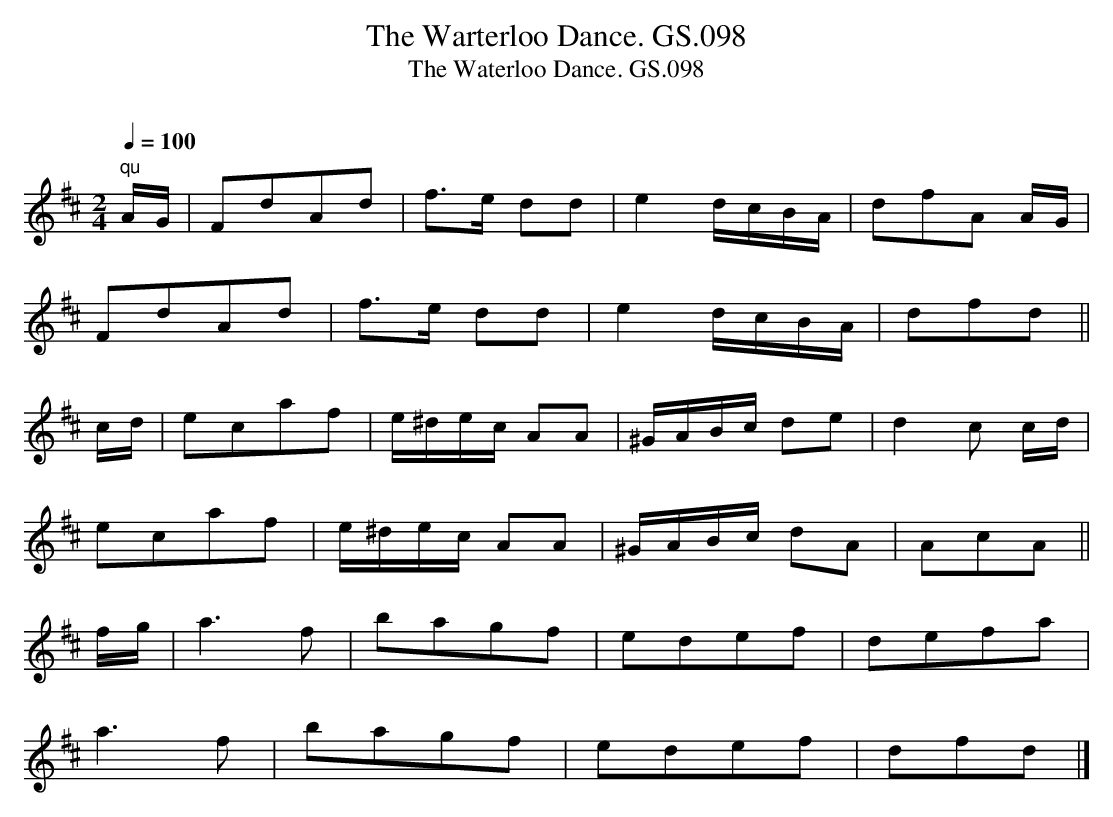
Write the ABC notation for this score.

X:1
T:Warterloo Dance. GS.098, The
T:Waterloo Dance. GS.098, The
M:2/4
L:1/8
Q:1/4=100
O:
K:D major
"qu"A/G/ | FdAd | f>e dd | e2 d/c/B/A/ | dfA A/G/ |
FdAd | f>e dd | e2 d/c/B/A/ | dfd ||
c/d/ |ecaf | e/^d/e/c/ AA | ^G/A/B/c/ de | d2 c c/d/ |
ecaf | e/^d/e/c/ AA |  ^G/A/B/c/ dA | AcA ||
f/g/ | a3 f | bagf | edef | defa |
a3f | bagf | edef | dfd |]
